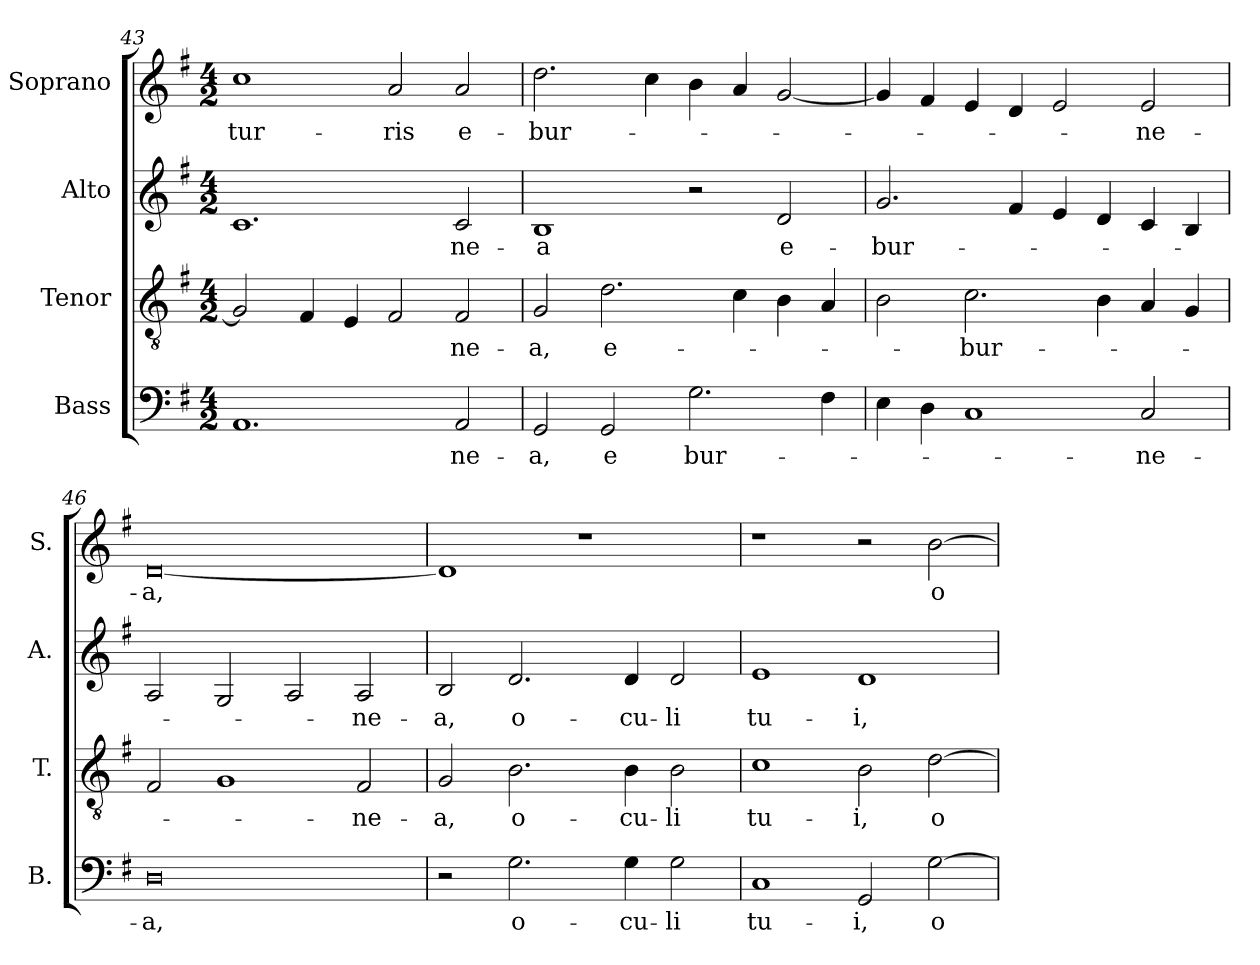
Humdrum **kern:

**kern	**text	**kern	**text	**kern	**text	**kern	**text
*part4	*part4	*part3	*part3	*part2	*part2	*part1	*part1
*staff4	*staff4	*staff3	*staff3	*staff2	*staff2	*staff1	*staff1
*I"Bass	*	*I"Tenor	*	*I"Alto	*	*I"Soprano	*
*I'B.	*	*I'T.	*	*I'A.	*	*I'S.	*
*clefF4	*	*clefGv2	*	*clefG2	*	*clefG2	*
*	*	*ITrd7c12	*	*	*	*	*
*k[f#]	*	*k[f#]	*	*k[f#]	*	*k[f#]	*
*G:	*	*G:	*	*G:	*	*G:	*
*M4/2	*	*M4/2	*	*M4/2	*	*M4/2	*
=43	=43	=43	=43	=43	=43	=43	=43
!	!	!	!	!	!	!	!LO:LY:b:color=#000000
1.AAi	.	2GGi/]	.	1.ci	.	1cci	tur-
.	.	4FF#i/	.	.	.	.	.
.	.	4EEi/	.	.	.	.	.
!	!	!	!	!	!	!	!LO:LY:b:color=#000000
.	.	2FF#i/	.	.	.	2ai/	-ris
!	!LO:LY:b:color=#000000	!	!	!	!	!	!
!	!	!	!LO:LY:b:color=#000000	!	!	!	!
!	!	!	!	!	!LO:LY:b:color=#000000	!	!
!	!	!	!	!	!	!	!LO:LY:b:color=#000000
2AAi/	-ne-	2FF#i/	-ne-	2ci/	-ne-	2ai/	e-
!!LO:LB:g=z
=44	=44	=44	=44	=44	=44	=44	=44
!	!LO:LY:b:color=#000000	!	!	!	!	!	!
!	!	!	!LO:LY:b:color=#000000	!	!	!	!
!	!	!	!	!	!LO:LY:b:color=#000000	!	!
!	!	!	!	!	!	!	!LO:LY:b:color=#000000
2GGi/	-a,	2GGi/	-a,	1Bi	-a	2.ddi\	-bur-
!	!LO:LY:b:color=#000000	!	!	!	!	!	!
!	!	!	!LO:LY:b:color=#000000	!	!	!	!
2GGi/	e	2.Di\	e-	.	.	.	.
.	.	.	.	.	.	4cci\	.
!	!LO:LY:b:color=#000000	!	!	!	!	!	!
2.Gi\	bur-	.	.	2r	.	4bi\	.
.	.	4Ci\	.	.	.	4ai/	.
!	!	!	!	!	!LO:LY:b:color=#000000	!	!
.	.	4BBi\	.	2di/	e-	[2gi/	.
4F#i\	.	4AAi/	.	.	.	.	.
=45	=45	=45	=45	=45	=45	=45	=45
!	!	!	!	!	!LO:LY:b:color=#000000	!	!
4Ei\	.	2BBi\	.	2.gi/	-bur-	4gi/]	.
4Di\	.	.	.	.	.	4f#i/	.
!	!	!	!LO:LY:b:color=#000000	!	!	!	!
1Ci	.	2.Ci\	-bur-	.	.	4ei/	.
.	.	.	.	4f#i/	.	4di/	.
.	.	.	.	4ei/	.	2ei/	.
.	.	4BBi\	.	4di/	.	.	.
!	!LO:LY:b:color=#000000	!	!	!	!	!	!
!	!	!	!	!	!	!	!LO:LY:b:color=#000000
2Ci/	-ne-	4AAi/	.	4ci/	.	2ei/	-ne-
.	.	4GGi/	.	4Bi/	.	.	.
=46	=46	=46	=46	=46	=46	=46	=46
!	!LO:LY:b:color=#000000	!	!	!	!	!	!
!	!	!	!	!	!	!	!LO:LY:b:color=#000000
0Di	-a,	2FF#i/	.	2Ai/	.	[0di	-a,
.	.	1GGi	.	2Gi/	.	.	.
.	.	.	.	2Ai/	.	.	.
!	!	!	!LO:LY:b:color=#000000	!	!	!	!
!	!	!	!	!	!LO:LY:b:color=#000000	!	!
.	.	2FF#i/	-ne-	2Ai/	-ne-	.	.
=47	=47	=47	=47	=47	=47	=47	=47
!	!	!	!LO:LY:b:color=#000000	!	!	!	!
!	!	!	!	!	!LO:LY:b:color=#000000	!	!
2r	.	2GGi/	-a,	2Bi/	-a,	1di]	.
!	!LO:LY:b:color=#000000	!	!	!	!	!	!
!	!	!	!LO:LY:b:color=#000000	!	!	!	!
!	!	!	!	!	!LO:LY:b:color=#000000	!	!
2.Gi\	o-	2.BBi\	o-	2.di/	o-	.	.
.	.	.	.	.	.	1r	.
!	!LO:LY:b:color=#000000	!	!	!	!	!	!
!	!	!	!LO:LY:b:color=#000000	!	!	!	!
!	!	!	!	!	!LO:LY:b:color=#000000	!	!
4Gi\	-cu-	4BBi\	-cu-	4di/	-cu-	.	.
!	!LO:LY:b:color=#000000	!	!	!	!	!	!
!	!	!	!LO:LY:b:color=#000000	!	!	!	!
!	!	!	!	!	!LO:LY:b:color=#000000	!	!
2Gi\	-li	2BBi\	-li	2di/	-li	.	.
=48	=48	=48	=48	=48	=48	=48	=48
!	!LO:LY:b:color=#000000	!	!	!	!	!	!
!	!	!	!LO:LY:b:color=#000000	!	!	!	!
!	!	!	!	!	!LO:LY:b:color=#000000	!	!
1Ci	tu-	1Ci	tu-	1ei	tu-	1r	.
!	!LO:LY:b:color=#000000	!	!	!	!	!	!
!	!	!	!LO:LY:b:color=#000000	!	!	!	!
!	!	!	!	!	!LO:LY:b:color=#000000	!	!
2GGi/	-i,	2BBi\	-i,	1di	-i,	2r	.
!	!LO:LY:b:color=#000000	!	!	!	!	!	!
!	!	!	!LO:LY:b:color=#000000	!	!	!	!
!	!	!	!	!	!	!	!LO:LY:b:color=#000000
[2Gi\	o-	[2Di\	o-	.	.	[2bi\	o-
=	=	=	=	=	=	=	=
*-	*-	*-	*-	*-	*-	*-	*-
